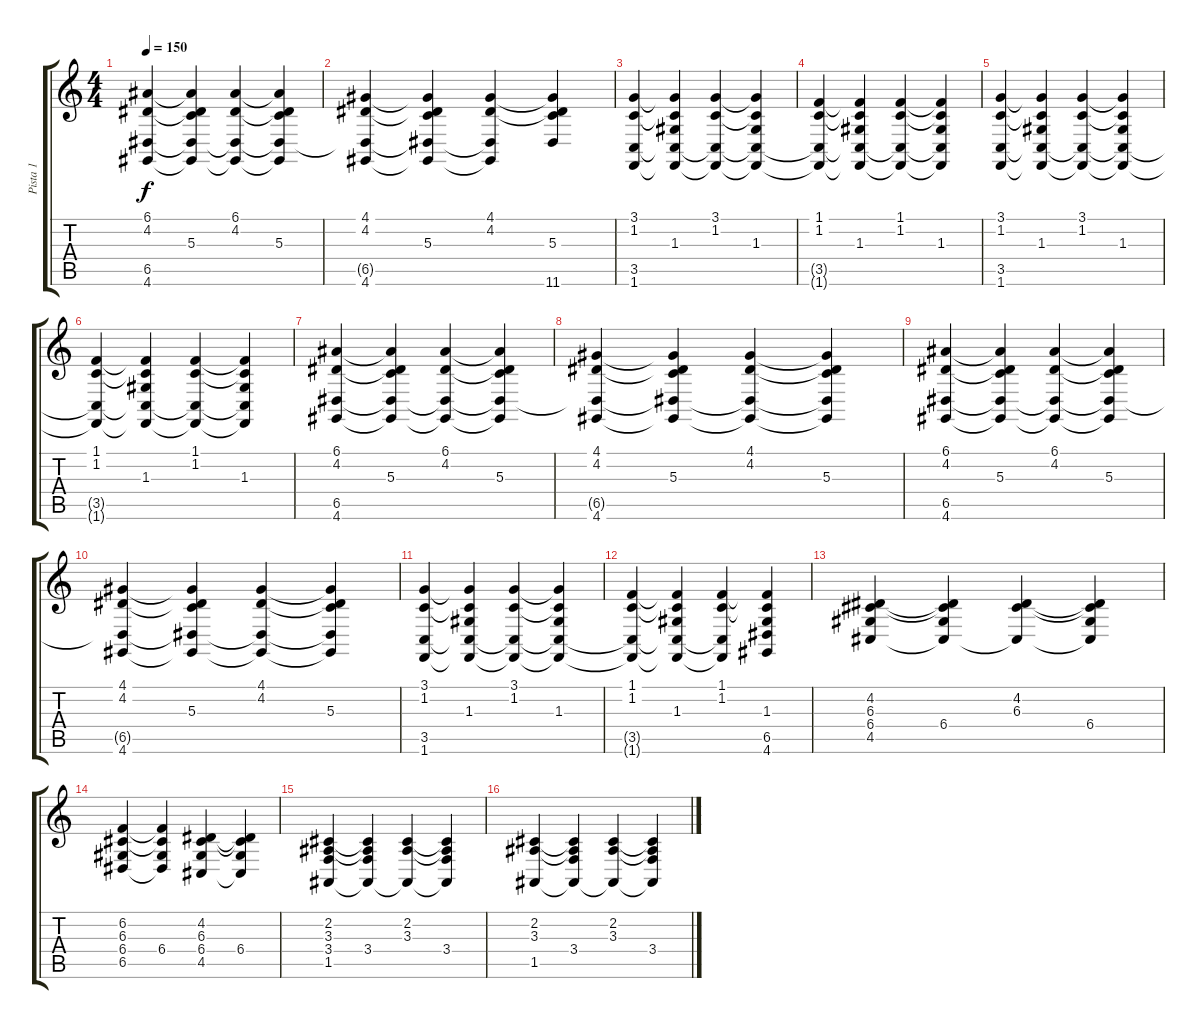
\track ("Pista 1" "Pista 1") {instrument acousticgrandpiano}
\staff {score tabs}
\tuning (E4 B3 G3 D3 A2 E2) {hide}
\ts (4 4)
\tempo 150
\clef g2
\ks c
(6.1 4.2 6.5 4.6).4{dy f} (6.1{t} 4.2{t} 5.3 6.5{t} 4.6{t}).4 (6.1 4.2 6.5{t} 4.6{t}).4 (6.1{t} 4.2{t} 5.3 6.5{t} 4.6{t}).4 |
(4.1 4.2 6.5{t} 4.6).4 (4.1{t} 4.2{t} 5.3 6.5{t} 4.6{t}).4 (4.1 4.2 6.5{t} 4.6{t}).4 (4.1{t} 4.2{t} 5.3 11.6).4 |
(3.1 1.2 3.5 1.6).4 (3.1{t} 1.2{t} 1.3 3.5{t} 1.6{t}).4 (3.1 1.2 3.5{t} 1.6{t}).4 (3.1{t} 1.2{t} 1.3 3.5{t} 1.6{t}).4 |
(1.1 1.2 3.5{t} 1.6{t}).4 (1.1{t} 1.2{t} 1.3 3.5{t} 1.6{t}).4 (1.1 1.2 3.5{t} 1.6{t}).4 (1.1{t} 1.2{t} 1.3 3.5{t} 1.6{t}).4 |
(3.1 1.2 3.5 1.6).4 (3.1{t} 1.2{t} 1.3 3.5{t} 1.6{t}).4 (3.1 1.2 3.5{t} 1.6{t}).4 (3.1{t} 1.2{t} 1.3 3.5{t} 1.6{t}).4 |
(1.1 1.2 3.5{t} 1.6{t}).4 (1.1{t} 1.2{t} 1.3 3.5{t} 1.6{t}).4 (1.1 1.2 3.5{t} 1.6{t}).4 (1.1{t} 1.2{t} 1.3 3.5{t} 1.6{t}).4 |
(6.1 4.2 6.5 4.6).4 (6.1{t} 4.2{t} 5.3 6.5{t} 4.6{t}).4 (6.1 4.2 6.5{t} 4.6{t}).4 (6.1{t} 4.2{t} 5.3 6.5{t} 4.6{t}).4 |
(4.1 4.2 6.5{t} 4.6).4 (4.1{t} 4.2{t} 5.3 6.5{t} 4.6{t}).4 (4.1 4.2 6.5{t} 4.6{t}).4 (4.1{t} 4.2{t} 5.3 6.5{t} 4.6{t}).4 |
(6.1 4.2 6.5 4.6).4 (6.1{t} 4.2{t} 5.3 6.5{t} 4.6{t}).4 (6.1 4.2 6.5{t} 4.6{t}).4 (6.1{t} 4.2{t} 5.3 6.5{t} 4.6{t}).4 |
(4.1 4.2 6.5{t} 4.6).4 (4.1{t} 4.2{t} 5.3 6.5{t} 4.6{t}).4 (4.1 4.2 6.5{t} 4.6{t}).4 (4.1{t} 4.2{t} 5.3 6.5{t} 4.6{t}).4 |
(3.1 1.2 3.5 1.6).4 (3.1{t} 1.2{t} 1.3 3.5{t} 1.6{t}).4 (3.1 1.2 3.5{t} 1.6{t}).4 (3.1{t} 1.2{t} 1.3 3.5{t} 1.6{t}).4 |
(1.1 1.2 3.5{t} 1.6{t}).4 (1.1{t} 1.2{t} 1.3 3.5{t} 1.6{t}).4 (1.1 1.2 3.5{t} 1.6{t}).4 (1.1{t} 1.2{t} 1.3 6.5 4.6).4 |
(4.2 6.3 6.4 4.5).4 (4.2{t} 6.3{t} 6.4 4.5{t}).4 (4.2 6.3 4.5{t}).4 (4.2{t} 6.3{t} 6.4 4.5{t}).4 |
(6.2 6.3 6.4 6.5).4 (6.2{t} 6.3{t} 6.4 6.5{t}).4 (4.2 6.3 6.4 4.5).4 (4.2{t} 6.3{t} 6.4 4.5{t}).4 |
(2.2 3.3 3.4 1.5).4 (2.2{t} 3.3{t} 3.4 1.5{t}).4 (2.2 3.3 1.5{t}).4 (2.2{t} 3.3{t} 3.4 1.5{t}).4 |
(2.2 3.3 1.5).4 (2.2{t} 3.3{t} 3.4 1.5{t}).4 (2.2 3.3 1.5{t}).4 (2.2{t} 3.3{t} 3.4 1.5{t}).4
